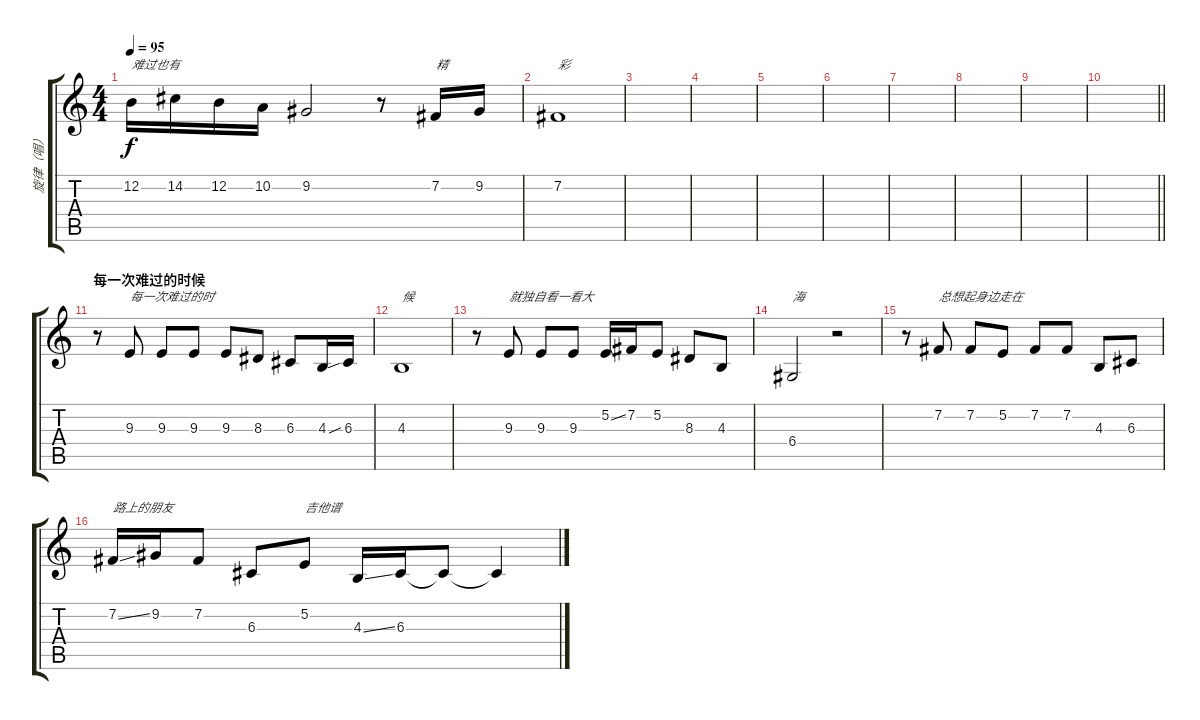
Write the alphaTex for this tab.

\track ("旋律（唱）" "旋律（唱）") {instrument synthstrings1}
\staff {score tabs}
\tuning (E4 B3 G3 D3 A2 E2) {hide}
\ts (4 4)
\tempo 95
\clef g2
\ks c
12.2.16{txt "难过也有" dy f} 14.2.16 12.2.16 10.2.16 9.2.2 r.8 7.2.16{txt "精"} 9.2.16 |
7.2.1{txt "彩"} |
|
|
|
|
|
|
|
\barLineRight lightlight
|
\section ("" "每一次难过的时候")
r.8 9.3.8{txt "每一次难过的时"} 9.3.8 9.3.8 9.3.8 8.3.8 6.3.8 4.3.16 6.3{sib}.16 |
4.3.1{txt "候"} |
r.8 9.3.8{txt "就独自看一看大"} 9.3.8 9.3.8 5.2{ss}.16 7.2.16 5.2.8 8.3.8 4.3.8 |
6.4.2{txt "海"} r.2 |
r.8 7.2.8{txt "总想起身边走在"} 7.2.8 5.2.8 7.2.8 7.2.8 4.3.8 6.3.8 |
7.2{ss}.16{txt "路上的朋友"} 9.2.16 7.2.8 6.3.8 5.2.8{txt "吉他谱"} 4.3{ss}.16 6.3.16 6.3{t}.8 6.3{t}.4
